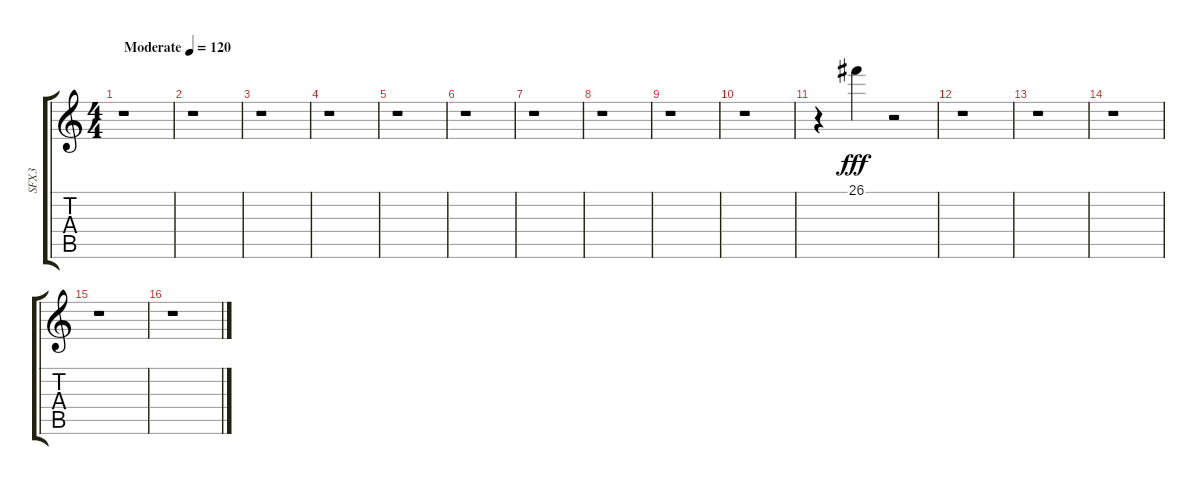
\track ("SFX3" "SFX3") {instrument pad5bowed}
\staff {score tabs}
\tuning (E4 B3 G3 D3 A2 E2) {hide}
\ts (4 4)
\tempo (120 "Moderate")
\clef g2
\ks c
r.1{dy fff instrument pad5bowed} |
r.1 |
r.1 |
r.1 |
r.1 |
r.1 |
r.1 |
r.1 |
r.1 |
r.1 |
r.4 26.1.4 r.2 |
r.1 |
r.1 |
r.1 |
r.1 |
r.1
